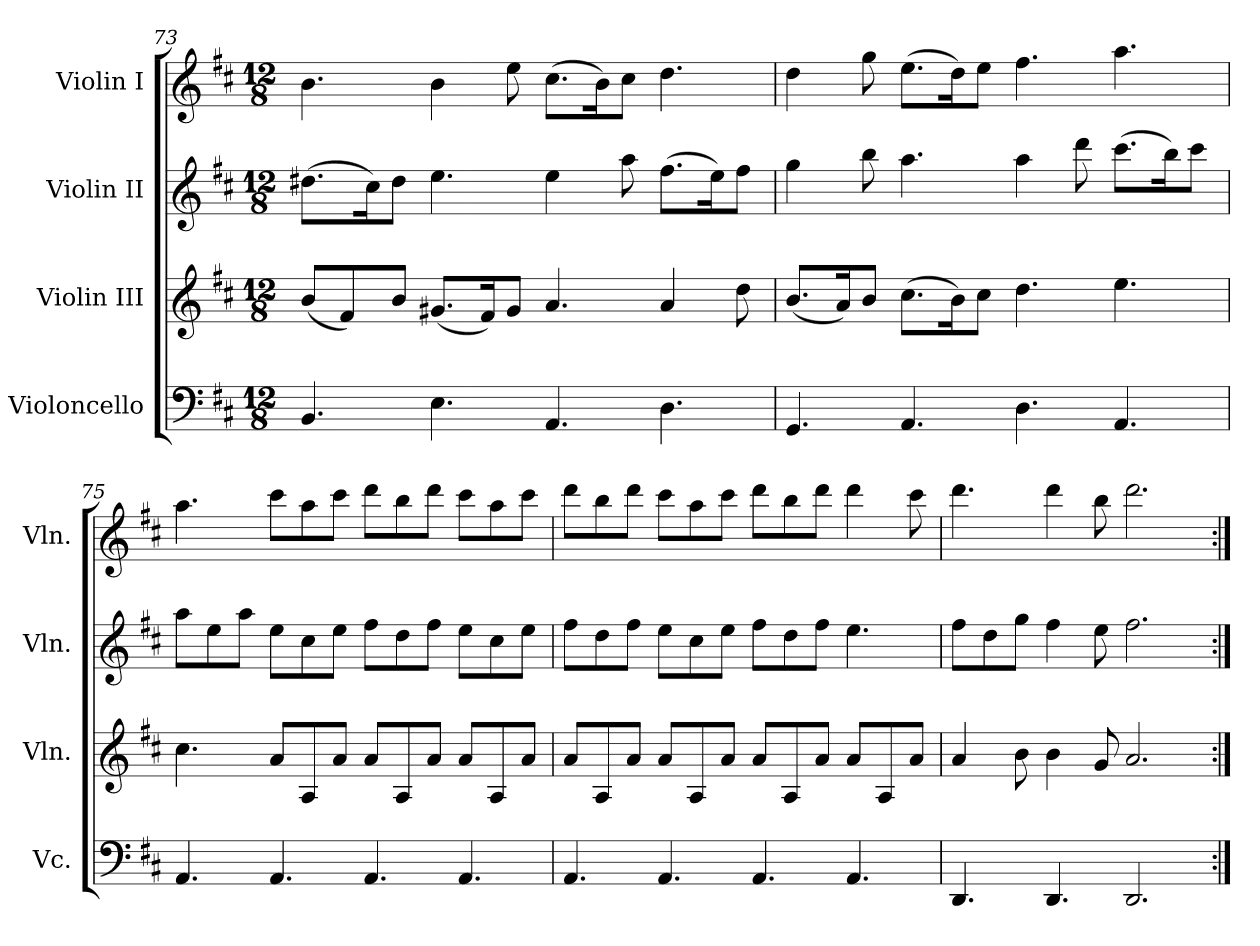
**kern	**kern	**kern	**kern
*part4	*part3	*part2	*part1
*staff4	*staff3	*staff2	*staff1
*I"Violoncello	*I"Violin III	*I"Violin II	*I"Violin I
*I'Vc.	*I'Vln.	*I'Vln.	*I'Vln.
!!LO:LB:g=z
*clefF4	*clefG2	*clefG2	*clefG2
*k[f#c#]	*k[f#c#]	*k[f#c#]	*k[f#c#]
*M12/8	*M12/8	*M12/8	*M12/8
=73	=73	=73	=73
4.BB/	(8b/L	(8.dd#X\L	4.b\
.	8f#/)	.	.
.	.	16cc#\K)	.
.	8b/J	8dd#\J	.
4.E\	(8.g#X/L	4.ee\	4b\
.	16f#/K)	.	.
.	8g#/J	.	8ee\
4.AA/	4.a/	4ee\	(8.cc#\L
.	.	.	16b\K)
.	.	8aa\	8cc#\J
4.D\	4a/	(8.ff#\L	4.dd\
.	.	16ee\K)	.
.	8dd\	8ff#\J	.
=74	=74	=74	=74
4.GG/	(8.b/L	4gg\	4dd\
.	16a/K)	.	.
.	8b/J	8bb\	8gg\
4.AA/	(8.cc#\L	4.aa\	(8.ee\L
.	16b\K)	.	16dd\K)
.	8cc#\J	.	8ee\J
4.D\	4.dd\	4aa\	4.ff#\
.	.	8ddd\	.
4.AA/	4.ee\	(8.ccc#\L	4.aa\
.	.	16bb\K)	.
.	.	8ccc#\J	.
!!LO:LB:g=z
=75	=75	=75	=75
4.AA/	4.cc#\	8aa\L	4.aa\
.	.	8ee\	.
.	.	8aa\J	.
4.AA/	8a/L	8ee\L	8ccc#\L
.	8A/	8cc#\	8aa\
.	8a/J	8ee\J	8ccc#\J
4.AA/	8a/L	8ff#\L	8ddd\L
.	8A/	8dd\	8bb\
.	8a/J	8ff#\J	8ddd\J
4.AA/	8a/L	8ee\L	8ccc#\L
.	8A/	8cc#\	8aa\
.	8a/J	8ee\J	8ccc#\J
=76	=76	=76	=76
4.AA/	8a/L	8ff#\L	8ddd\L
.	8A/	8dd\	8bb\
.	8a/J	8ff#\J	8ddd\J
4.AA/	8a/L	8ee\L	8ccc#\L
.	8A/	8cc#\	8aa\
.	8a/J	8ee\J	8ccc#\J
4.AA/	8a/L	8ff#\L	8ddd\L
.	8A/	8dd\	8bb\
.	8a/J	8ff#\J	8ddd\J
4.AA/	8a/L	4.ee\	4ddd\
.	8A/	.	.
.	8a/J	.	8ccc#\
=77	=77	=77	=77
4.DD/	4a/	8ff#\L	4.ddd\
.	.	8dd\	.
.	8b\	8gg\J	.
4.DD/	4b\	4ff#\	4ddd\
.	8g/	8ee\	8bb\
2.DD/	2.a/	2.ff#\	2.ddd\
=:|!	=:|!	=:|!	=:|!
*-	*-	*-	*-
